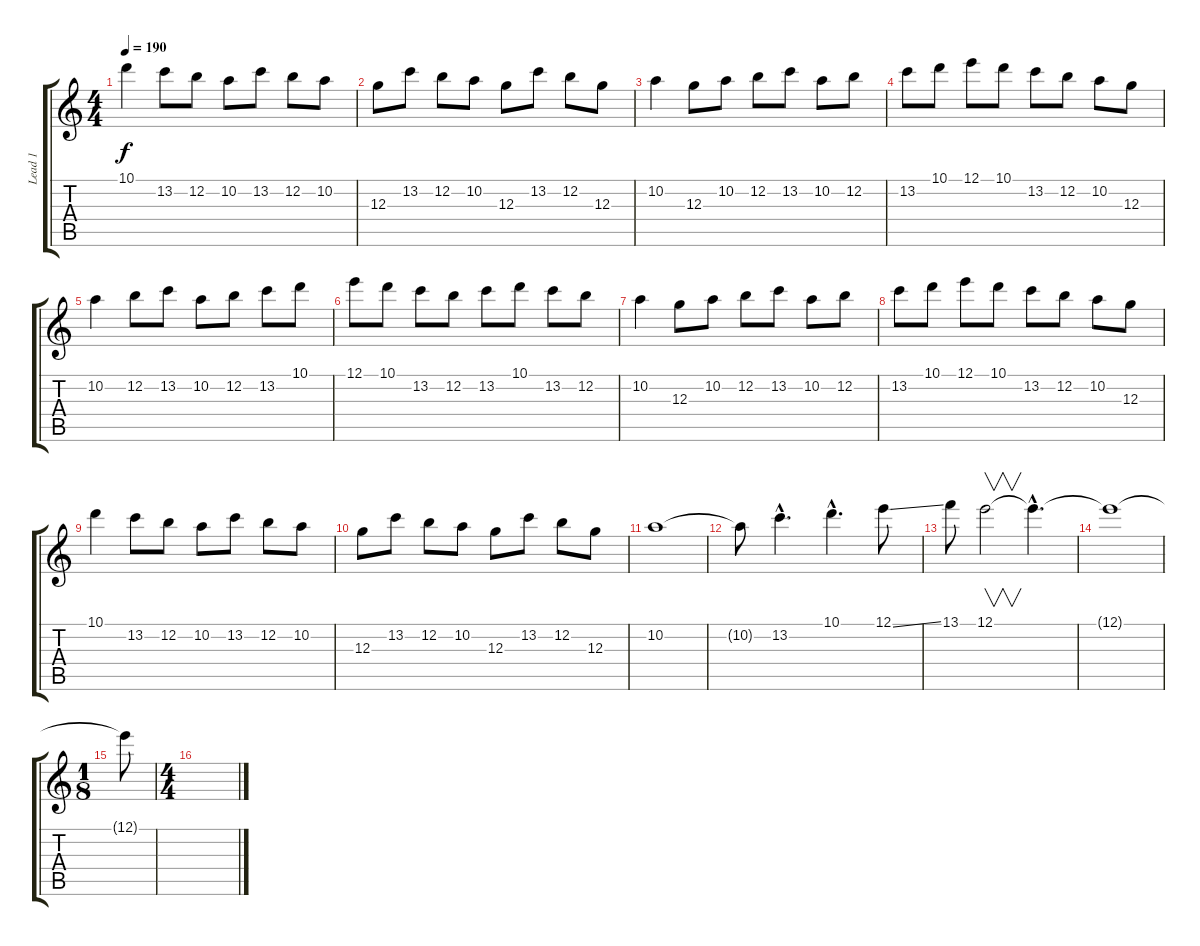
\track ("Lead 1" "Lead 1") {instrument overdrivenguitar}
\staff {score tabs}
\tuning (E4 B3 G3 D3 A2 E2) {hide}
\ts (4 4)
\tempo 190
\clef g2
\ks c
10.1.4{dy f} 13.2.8 12.2.8 10.2.8 13.2.8 12.2.8 10.2.8 |
12.3.8 13.2.8 12.2.8 10.2.8 12.3.8 13.2.8 12.2.8 12.3.8 |
10.2.4 12.3.8 10.2.8 12.2.8 13.2.8 10.2.8 12.2.8 |
13.2.8 10.1.8 12.1.8 10.1.8 13.2.8 12.2.8 10.2.8 12.3.8 |
10.2.4 12.2.8 13.2.8 10.2.8 12.2.8 13.2.8 10.1.8 |
12.1.8 10.1.8 13.2.8 12.2.8 13.2.8 10.1.8 13.2.8 12.2.8 |
10.2.4 12.3.8 10.2.8 12.2.8 13.2.8 10.2.8 12.2.8 |
13.2.8 10.1.8 12.1.8 10.1.8 13.2.8 12.2.8 10.2.8 12.3.8 |
10.1.4 13.2.8 12.2.8 10.2.8 13.2.8 12.2.8 10.2.8 |
12.3.8 13.2.8 12.2.8 10.2.8 12.3.8 13.2.8 12.2.8 12.3.8 |
10.2.1 |
10.2{t}.8 13.2{hac}.4{d} 10.1{hac}.4{d} 12.1{ss}.8 |
13.1.8 12.1.2{v} 12.1{hac t}.4{d} |
12.1{t}.1 |
\ts (1 8)
12.1{t}.8 |
\ts (4 4)
